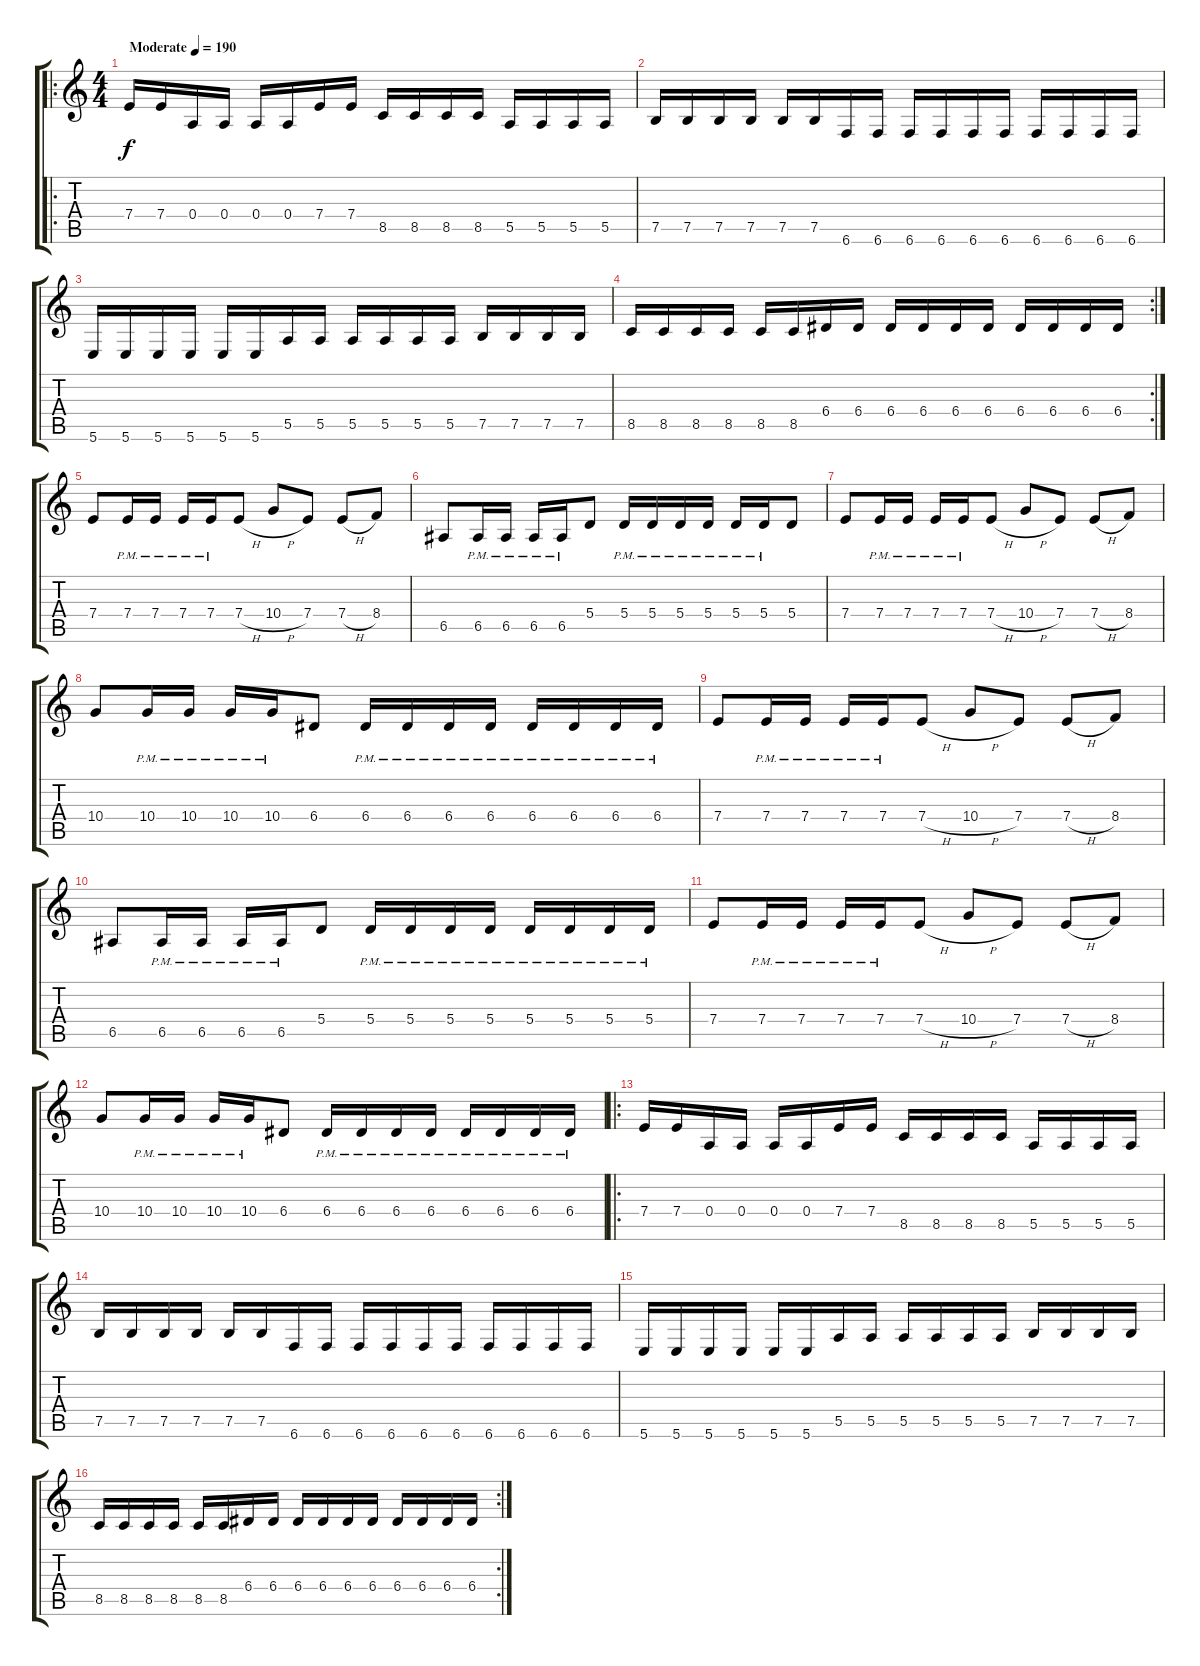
\track (" " " ") {instrument distortionguitar}
\staff {score tabs}
\tuning (B3 Gb3 D3 A2 E2 B1) {hide}
\ro
\ts (4 4)
\tempo (190 "Moderate")
\clef g2
\ks c
7.4.16{dy f instrument distortionguitar} 7.4.16 0.4.16 0.4.16 0.4.16 0.4.16 7.4.16 7.4.16 8.5.16 8.5.16 8.5.16 8.5.16 5.5.16 5.5.16 5.5.16 5.5.16 |
7.5.16 7.5.16 7.5.16 7.5.16 7.5.16 7.5.16 6.6.16 6.6.16 6.6.16 6.6.16 6.6.16 6.6.16 6.6.16 6.6.16 6.6.16 6.6.16 |
5.6.16 5.6.16 5.6.16 5.6.16 5.6.16 5.6.16 5.5.16 5.5.16 5.5.16 5.5.16 5.5.16 5.5.16 7.5.16 7.5.16 7.5.16 7.5.16 |
\rc 2
8.5.16 8.5.16 8.5.16 8.5.16 8.5.16 8.5.16 6.4.16 6.4.16 6.4.16 6.4.16 6.4.16 6.4.16 6.4.16 6.4.16 6.4.16 6.4.16 |
7.4.8 7.4{pm}.16 7.4{pm}.16 7.4{pm}.16 7.4{pm}.16 7.4{h}.8 10.4{h}.8 7.4.8 7.4{h}.8 8.4.8 |
6.5.8 6.5{pm}.16 6.5{pm}.16 6.5{pm}.16 6.5{pm}.16 5.4.8 5.4{pm}.16 5.4{pm}.16 5.4{pm}.16 5.4{pm}.16 5.4{pm}.16 5.4{pm}.16 5.4.8 |
7.4.8 7.4{pm}.16 7.4{pm}.16 7.4{pm}.16 7.4{pm}.16 7.4{h}.8 10.4{h}.8 7.4.8 7.4{h}.8 8.4.8 |
10.4.8 10.4{pm}.16 10.4{pm}.16 10.4{pm}.16 10.4{pm}.16 6.4.8 6.4{pm}.16 6.4{pm}.16 6.4{pm}.16 6.4{pm}.16 6.4{pm}.16 6.4{pm}.16 6.4{pm}.16 6.4{pm}.16 |
7.4.8 7.4{pm}.16 7.4{pm}.16 7.4{pm}.16 7.4{pm}.16 7.4{h}.8 10.4{h}.8 7.4.8 7.4{h}.8 8.4.8 |
6.5.8 6.5{pm}.16 6.5{pm}.16 6.5{pm}.16 6.5{pm}.16 5.4.8 5.4{pm}.16 5.4{pm}.16 5.4{pm}.16 5.4{pm}.16 5.4{pm}.16 5.4{pm}.16 5.4{pm}.16 5.4{pm}.16 |
7.4.8 7.4{pm}.16 7.4{pm}.16 7.4{pm}.16 7.4{pm}.16 7.4{h}.8 10.4{h}.8 7.4.8 7.4{h}.8 8.4.8 |
10.4.8 10.4{pm}.16 10.4{pm}.16 10.4{pm}.16 10.4{pm}.16 6.4.8 6.4{pm}.16 6.4{pm}.16 6.4{pm}.16 6.4{pm}.16 6.4{pm}.16 6.4{pm}.16 6.4{pm}.16 6.4{pm}.16 |
\ro
7.4.16 7.4.16 0.4.16 0.4.16 0.4.16 0.4.16 7.4.16 7.4.16 8.5.16 8.5.16 8.5.16 8.5.16 5.5.16 5.5.16 5.5.16 5.5.16 |
7.5.16 7.5.16 7.5.16 7.5.16 7.5.16 7.5.16 6.6.16 6.6.16 6.6.16 6.6.16 6.6.16 6.6.16 6.6.16 6.6.16 6.6.16 6.6.16 |
5.6.16 5.6.16 5.6.16 5.6.16 5.6.16 5.6.16 5.5.16 5.5.16 5.5.16 5.5.16 5.5.16 5.5.16 7.5.16 7.5.16 7.5.16 7.5.16 |
\rc 2
8.5.16 8.5.16 8.5.16 8.5.16 8.5.16 8.5.16 6.4.16 6.4.16 6.4.16 6.4.16 6.4.16 6.4.16 6.4.16 6.4.16 6.4.16 6.4.16
